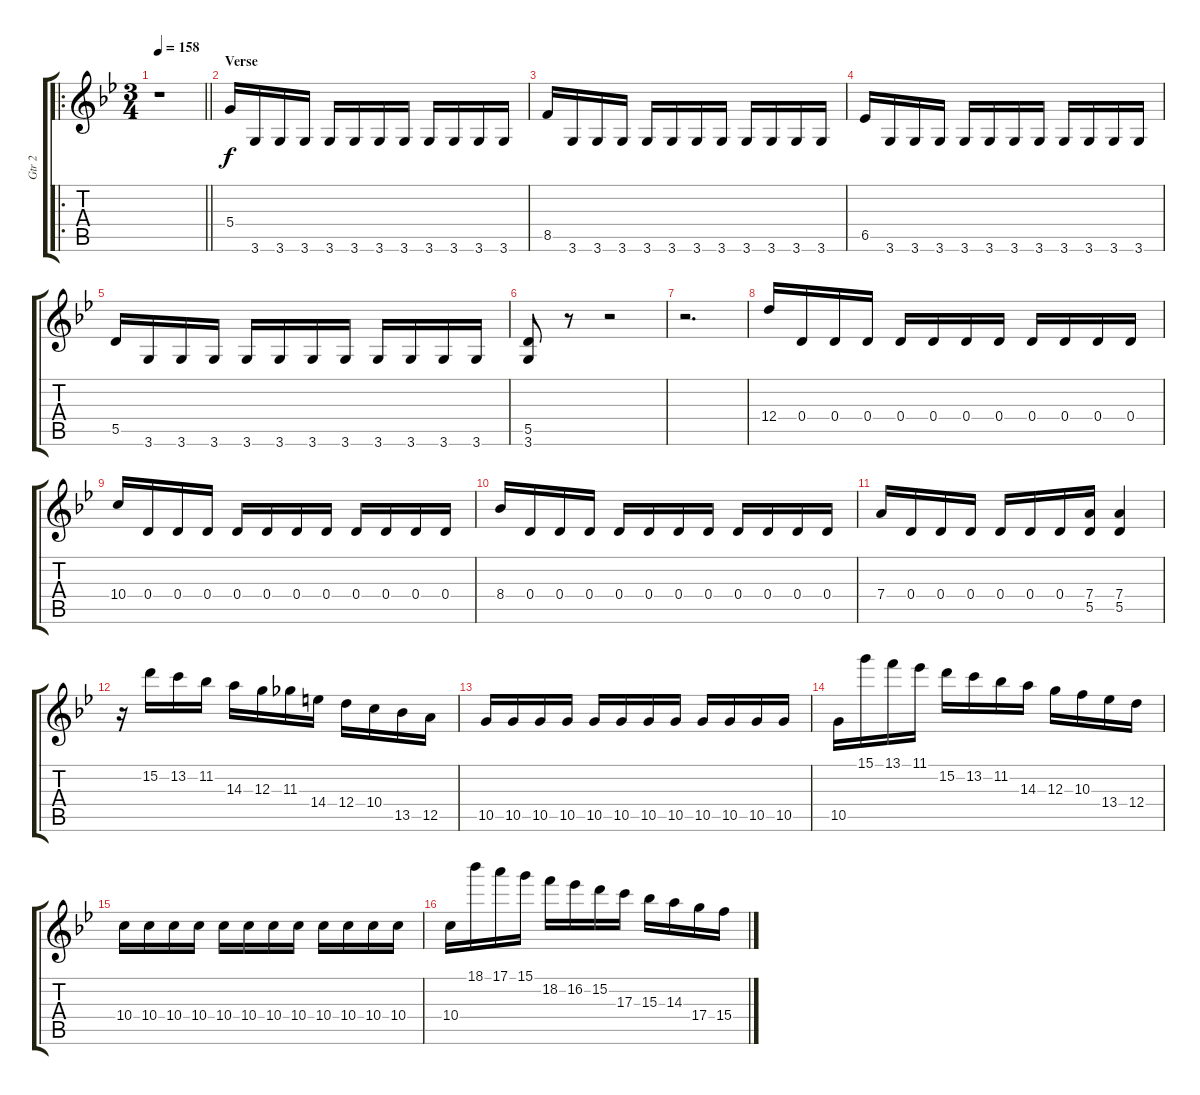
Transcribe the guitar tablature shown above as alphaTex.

\track ("Gtr 2" "Gtr 2") {instrument overdrivenguitar}
\staff {score tabs}
\tuning (E4 B3 G3 D3 A2 E2) {hide}
\ro
\ts (3 4)
\tempo 158
\clef g2
\barLineRight lightlight
\ks bb
r.1{dy f instrument overdrivenguitar} |
\section ("" "Verse")
5.4.16 3.6.16 3.6.16 3.6.16 3.6.16 3.6.16 3.6.16 3.6.16 3.6.16 3.6.16 3.6.16 3.6.16 |
8.5.16 3.6.16 3.6.16 3.6.16 3.6.16 3.6.16 3.6.16 3.6.16 3.6.16 3.6.16 3.6.16 3.6.16 |
6.5.16 3.6.16 3.6.16 3.6.16 3.6.16 3.6.16 3.6.16 3.6.16 3.6.16 3.6.16 3.6.16 3.6.16 |
5.5.16 3.6.16 3.6.16 3.6.16 3.6.16 3.6.16 3.6.16 3.6.16 3.6.16 3.6.16 3.6.16 3.6.16 |
(5.5 3.6).8 r.8 r.2 |
r.2{d} |
12.4.16 0.4.16 0.4.16 0.4.16 0.4.16 0.4.16 0.4.16 0.4.16 0.4.16 0.4.16 0.4.16 0.4.16 |
10.4.16 0.4.16 0.4.16 0.4.16 0.4.16 0.4.16 0.4.16 0.4.16 0.4.16 0.4.16 0.4.16 0.4.16 |
8.4.16 0.4.16 0.4.16 0.4.16 0.4.16 0.4.16 0.4.16 0.4.16 0.4.16 0.4.16 0.4.16 0.4.16 |
7.4.16 0.4.16 0.4.16 0.4.16 0.4.16 0.4.16 0.4.16 (7.4 5.5).16 (7.4 5.5).4 |
r.16 15.2.16 13.2.16 11.2.16 14.3.16 12.3.16 11.3.16 14.4.16 12.4.16 10.4.16 13.5.16 12.5.16 |
10.5.16 10.5.16 10.5.16 10.5.16 10.5.16 10.5.16 10.5.16 10.5.16 10.5.16 10.5.16 10.5.16 10.5.16 |
10.5.16 15.1.16 13.1.16 11.1.16 15.2.16 13.2.16 11.2.16 14.3.16 12.3.16 10.3.16 13.4.16 12.4.16 |
10.4.16 10.4.16 10.4.16 10.4.16 10.4.16 10.4.16 10.4.16 10.4.16 10.4.16 10.4.16 10.4.16 10.4.16 |
10.4.16 18.1.16 17.1.16 15.1.16 18.2.16 16.2.16 15.2.16 17.3.16 15.3.16 14.3.16 17.4.16 15.4.16
